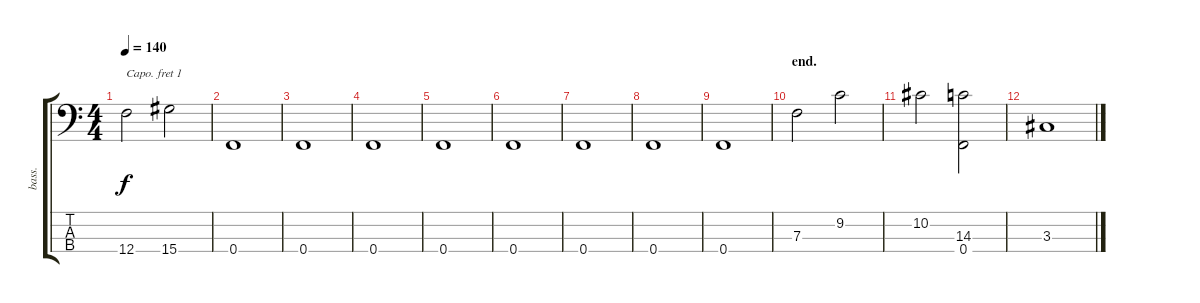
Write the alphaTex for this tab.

\track ("bass." "bass.") {instrument electricbasspick}
\staff {score tabs}
\capo 1
\tuning (G2 D2 A1 E1) {hide}
\ts (4 4)
\tempo 140
\clef f4
\ks c
12.4.2{dy f} 15.4.2 |
0.4.1 |
0.4.1 |
0.4.1 |
0.4.1 |
0.4.1 |
0.4.1 |
0.4.1 |
0.4.1 |
\section ("" "end.")
7.3.2 9.2.2 |
10.2.2 (14.3 0.4).2 |
3.3.1
